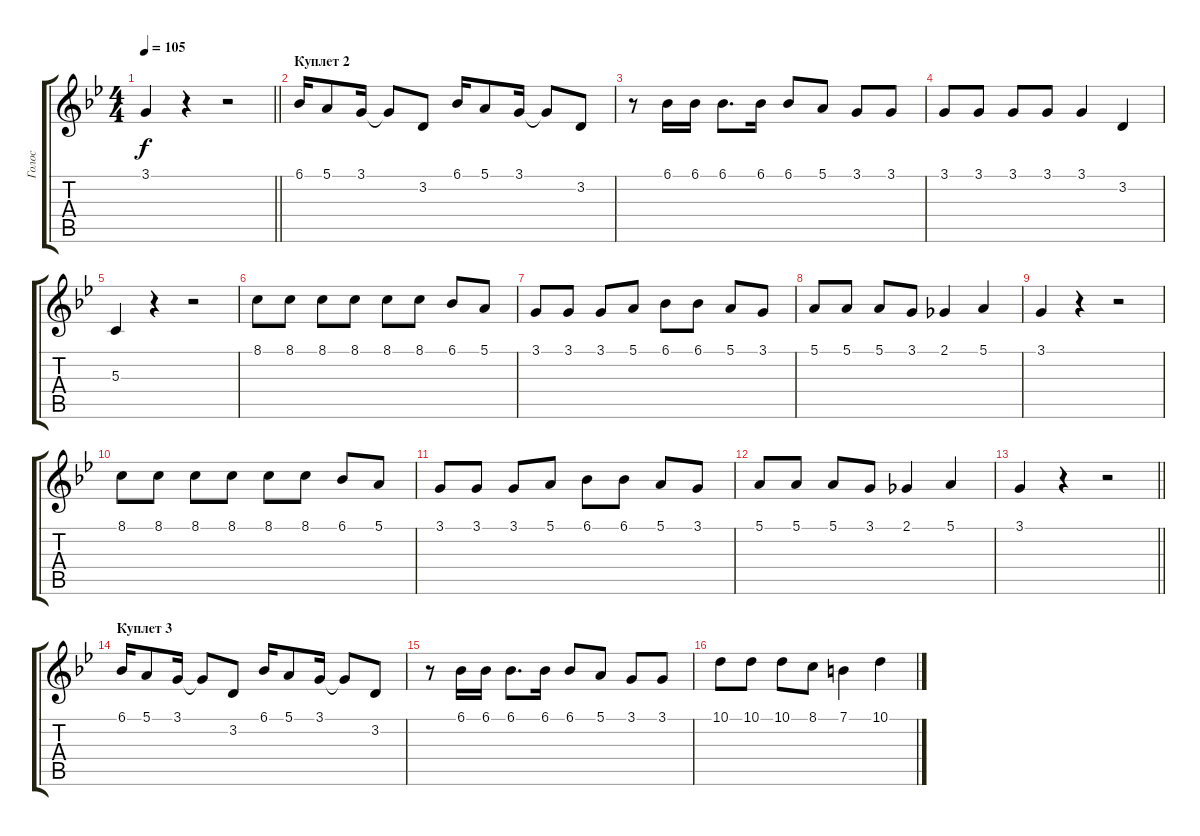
\track ("Голос" "Голос") {instrument sitar}
\staff {score tabs}
\tuning (E4 B3 G3 D3 A2 E2) {hide}
\ts (4 4)
\tempo 105
\clef g2
\barLineRight lightlight
\ks gminor
3.1.4{dy f} r.4 r.2 |
\section ("" "Куплет 2")
6.1.16 5.1.8 3.1.16 3.1{t}.8 3.2.8 6.1.16 5.1.8 3.1.16 3.1{t}.8 3.2.8 |
r.8 6.1.16 6.1.16 6.1.8{d} 6.1.16 6.1.8 5.1.8 3.1.8 3.1.8 |
3.1.8 3.1.8 3.1.8 3.1.8 3.1.4 3.2.4 |
5.3.4 r.4 r.2 |
8.1.8 8.1.8 8.1.8 8.1.8 8.1.8 8.1.8 6.1.8 5.1.8 |
3.1.8 3.1.8 3.1.8 5.1.8 6.1.8 6.1.8 5.1.8 3.1.8 |
5.1.8 5.1.8 5.1.8 3.1.8 2.1.4 5.1.4 |
3.1.4 r.4 r.2 |
8.1.8 8.1.8 8.1.8 8.1.8 8.1.8 8.1.8 6.1.8 5.1.8 |
3.1.8 3.1.8 3.1.8 5.1.8 6.1.8 6.1.8 5.1.8 3.1.8 |
5.1.8 5.1.8 5.1.8 3.1.8 2.1.4 5.1.4 |
\barLineRight lightlight
3.1.4 r.4 r.2 |
\section ("" "Куплет 3")
6.1.16 5.1.8 3.1.16 3.1{t}.8 3.2.8 6.1.16 5.1.8 3.1.16 3.1{t}.8 3.2.8 |
r.8 6.1.16 6.1.16 6.1.8{d} 6.1.16 6.1.8 5.1.8 3.1.8 3.1.8 |
10.1.8 10.1.8 10.1.8 8.1.8 7.1.4 10.1.4
